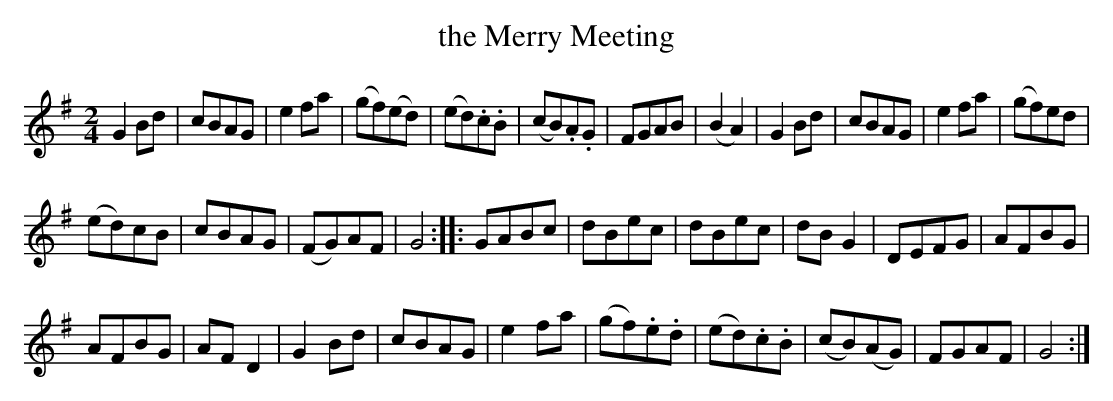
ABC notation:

X:1
T:the Merry Meeting
L:1/8
M:2/4
K:G
G2Bd| cBAG| e2fa| (gf)(ed)|\
(ed).c.B| (cB).A.G| FGAB| (B2A2)|\
G2Bd| cBAG| e2fa| (gf)ed|
(ed)cB| cBAG| (FG)AF| G4::\
GABc| dBec| dBec| dBG2| DEFG| AFBG|
AFBG| AFD2| \
G2Bd| cBAG| e2fa| (gf).e.d| \
(ed).c.B| (cB)(AG)| FGAF| G4:|
